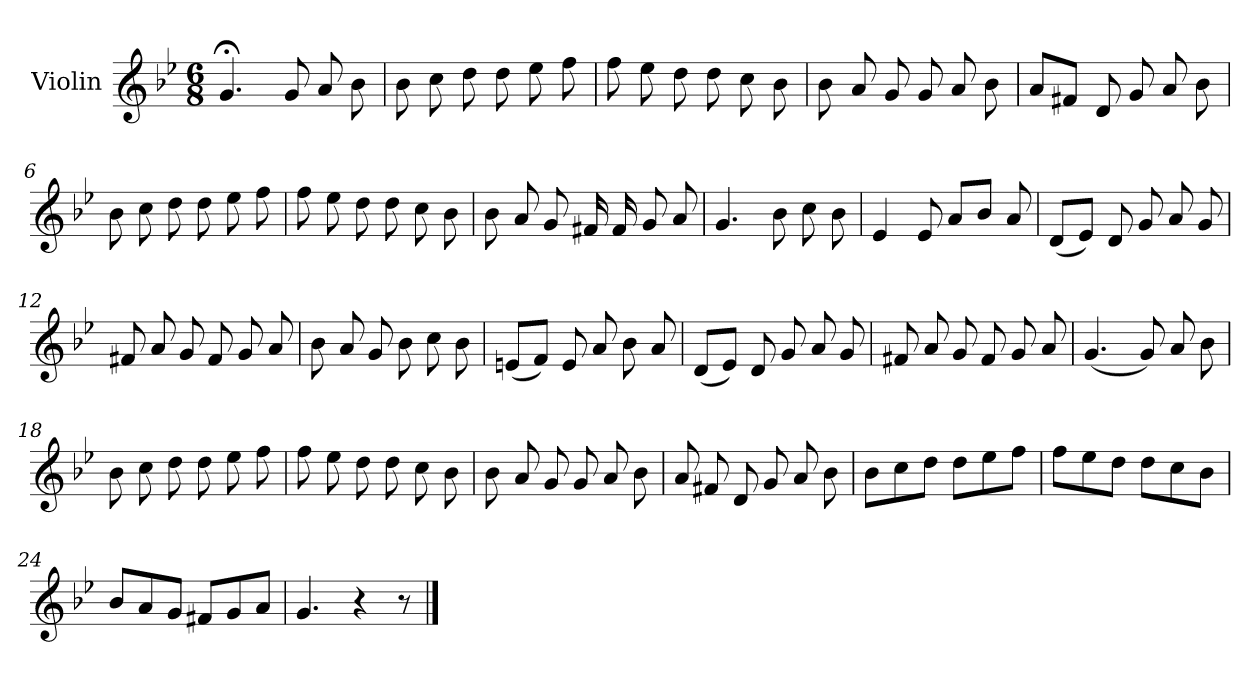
**kern
*part1
*staff1
*I"Violin
*I'Vln.
*clefG2
*k[b-e-]
*M6/8
=1
4.g;</
8g/
8a/
8b-\
=2
8b-\
8cc\
8dd\
8dd\
8ee-\
8ff\
=3
8ff\
8ee-\
8dd\
8dd\
8cc\
8b-\
=4
8b-\
8a/
8g/
8g/
8a/
8b-\
=5
8a/L
8f#X/J
8d/
8g/
8a/
8b-\
!!LO:LB:g=z
=6
8b-\
8cc\
8dd\
8dd\
8ee-\
8ff\
=7
8ff\
8ee-\
8dd\
8dd\
8cc\
8b-\
=8
8b-\
8a/
8g/
16f#X/
16f#/
8g/
8a/
=9
4.g/
8b-\
8cc\
8b-\
=10
4e-/
8e-/
8a/L
8b-/J
8a/
!!LO:LB:g=z
=11
(<8d/L
8e-/J)
8d/
8g/
8a/
8g/
=12
8f#X/
8a/
8g/
8f#/
8g/
8a/
=13
8b-\
8a/
8g/
8b-\
8cc\
8b-\
=14
(<8en/L
8f/J)
8e/
8a/
8b-\
8a/
=15
(<8d/L
8e-/J)
8d/
8g/
8a/
8g/
!!LO:LB:g=z
=16
8f#X/
8a/
8g/
8f#/
8g/
8a/
=17
(<4.g/
8g/)
8a/
8b-\
=18
8b-\
8cc\
8dd\
8dd\
8ee-\
8ff\
=19
8ff\
8ee-\
8dd\
8dd\
8cc\
8b-\
=20
8b-\
8a/
8g/
8g/
8a/
8b-\
!!LO:LB:g=z
=21
8a/
8f#X/
8d/
8g/
8a/
8b-\
=22
8b-\L
8cc\
8dd\J
8dd\L
8ee-\
8ff\J
=23
8ff\L
8ee-\
8dd\J
8dd\L
8cc\
8b-\J
=24
8b-/L
8a/
8g/J
8f#X/L
8g/
8a/J
=25
4.g/
4r
8r
==
*-
